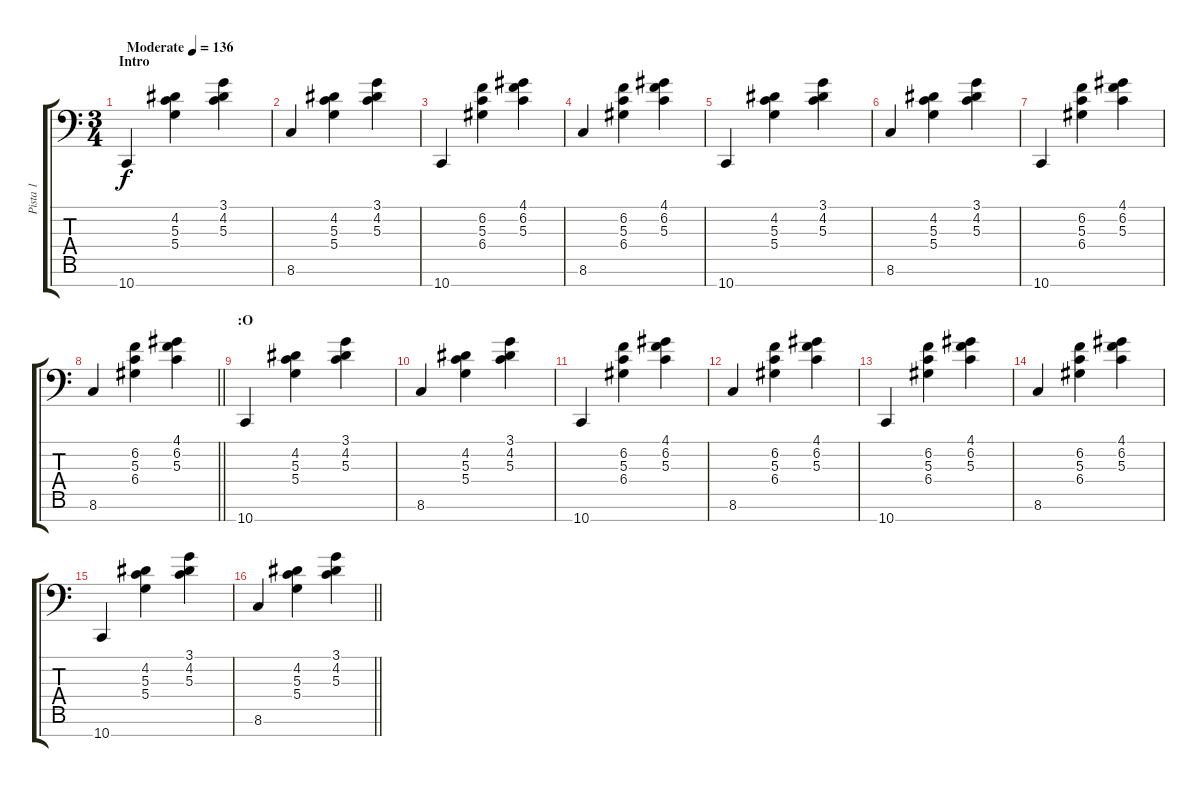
\track ("Pista 1" "Pista 1") {instrument pizzicatostrings}
\staff {score tabs}
\tuning (E4 B3 G3 D3 A2 E2 D1) {hide}
\ts (3 4)
\section ("" "Intro")
\tempo (136 "Moderate")
\clef f4
\ks c
10.7.4{dy f instrument pizzicatostrings} (4.2 5.3 5.4).4 (3.1 4.2 5.3).4 |
8.6.4 (4.2 5.3 5.4).4 (3.1 4.2 5.3).4 |
10.7.4 (6.2 5.3 6.4).4 (4.1 6.2 5.3).4 |
8.6.4 (6.2 5.3 6.4).4 (4.1 6.2 5.3).4 |
10.7.4 (4.2 5.3 5.4).4 (3.1 4.2 5.3).4 |
8.6.4 (4.2 5.3 5.4).4 (3.1 4.2 5.3).4 |
10.7.4 (6.2 5.3 6.4).4 (4.1 6.2 5.3).4 |
\barLineRight lightlight
8.6.4 (6.2 5.3 6.4).4 (4.1 6.2 5.3).4 |
\section ("" ":O")
10.7.4 (4.2 5.3 5.4).4 (3.1 4.2 5.3).4 |
8.6.4 (4.2 5.3 5.4).4 (3.1 4.2 5.3).4 |
10.7.4 (6.2 5.3 6.4).4 (4.1 6.2 5.3).4 |
8.6.4 (6.2 5.3 6.4).4 (4.1 6.2 5.3).4 |
10.7.4 (6.2 5.3 6.4).4 (4.1 6.2 5.3).4 |
8.6.4 (6.2 5.3 6.4).4 (4.1 6.2 5.3).4 |
10.7.4 (4.2 5.3 5.4).4 (3.1 4.2 5.3).4 |
\barLineRight lightlight
8.6.4 (4.2 5.3 5.4).4 (3.1 4.2 5.3).4
